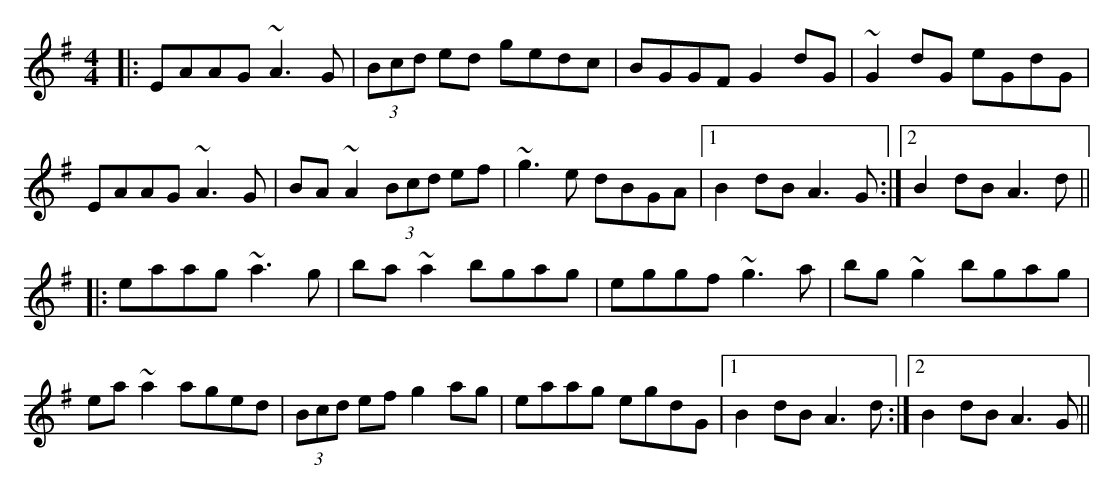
X:1
M:4/4
K:Ador
|:EAAG ~A3G|(3Bcd ed gedc|BGGF G2dG|~G2dG eGdG|
EAAG ~A3G|BA~A2 (3Bcd ef|~g3e dBGA|1 B2dB A3G:|2 B2dB A3d||
|:eaag ~a3g|ba~a2 bgag|eggf ~g3a|bg~g2 bgag|
ea~a2 aged|(3Bcd ef g2ag|eaag egdG|1 B2dB A3d:|2 B2dB A3G||
